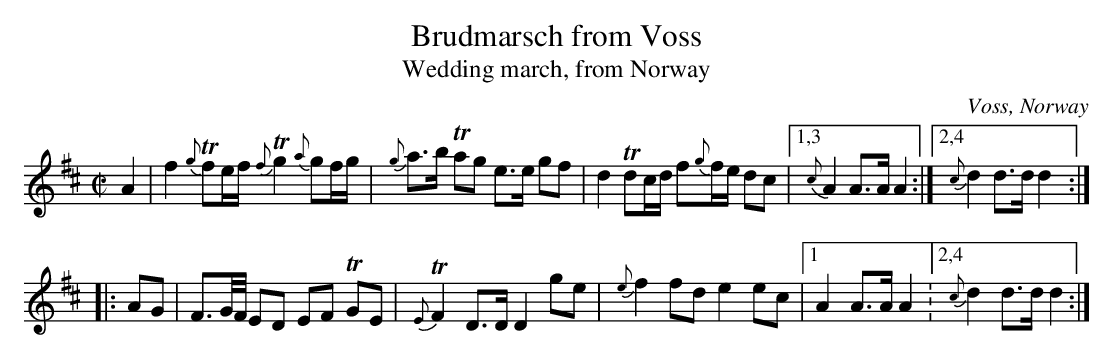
X:1
T: Brudmarsch from Voss
T: Wedding march, from Norway
O: Voss, Norway
M: C|
L: 1/16
K: D
A4 |\
f4 {g}Tf2ef {f}Tg4 {a}g2fg | {g}a3b Ta2g2 e3e g2f2 |\
d4 Td2cd f2{g}fe d2c2 |[1,3 {c}A4 A3A A4 :|[2,4 {c}d4 d3d d4 :|
|: A2G2 |\
F3G/F/ E2D2 E2F2 TG2E2 | {E}TF4 D3D D4 g2e2 |\
{e}f4 f2d2 e4 e2c2 |[1 A4 A3A A4 :[2,4 {c}d4 d3d d4 :|
